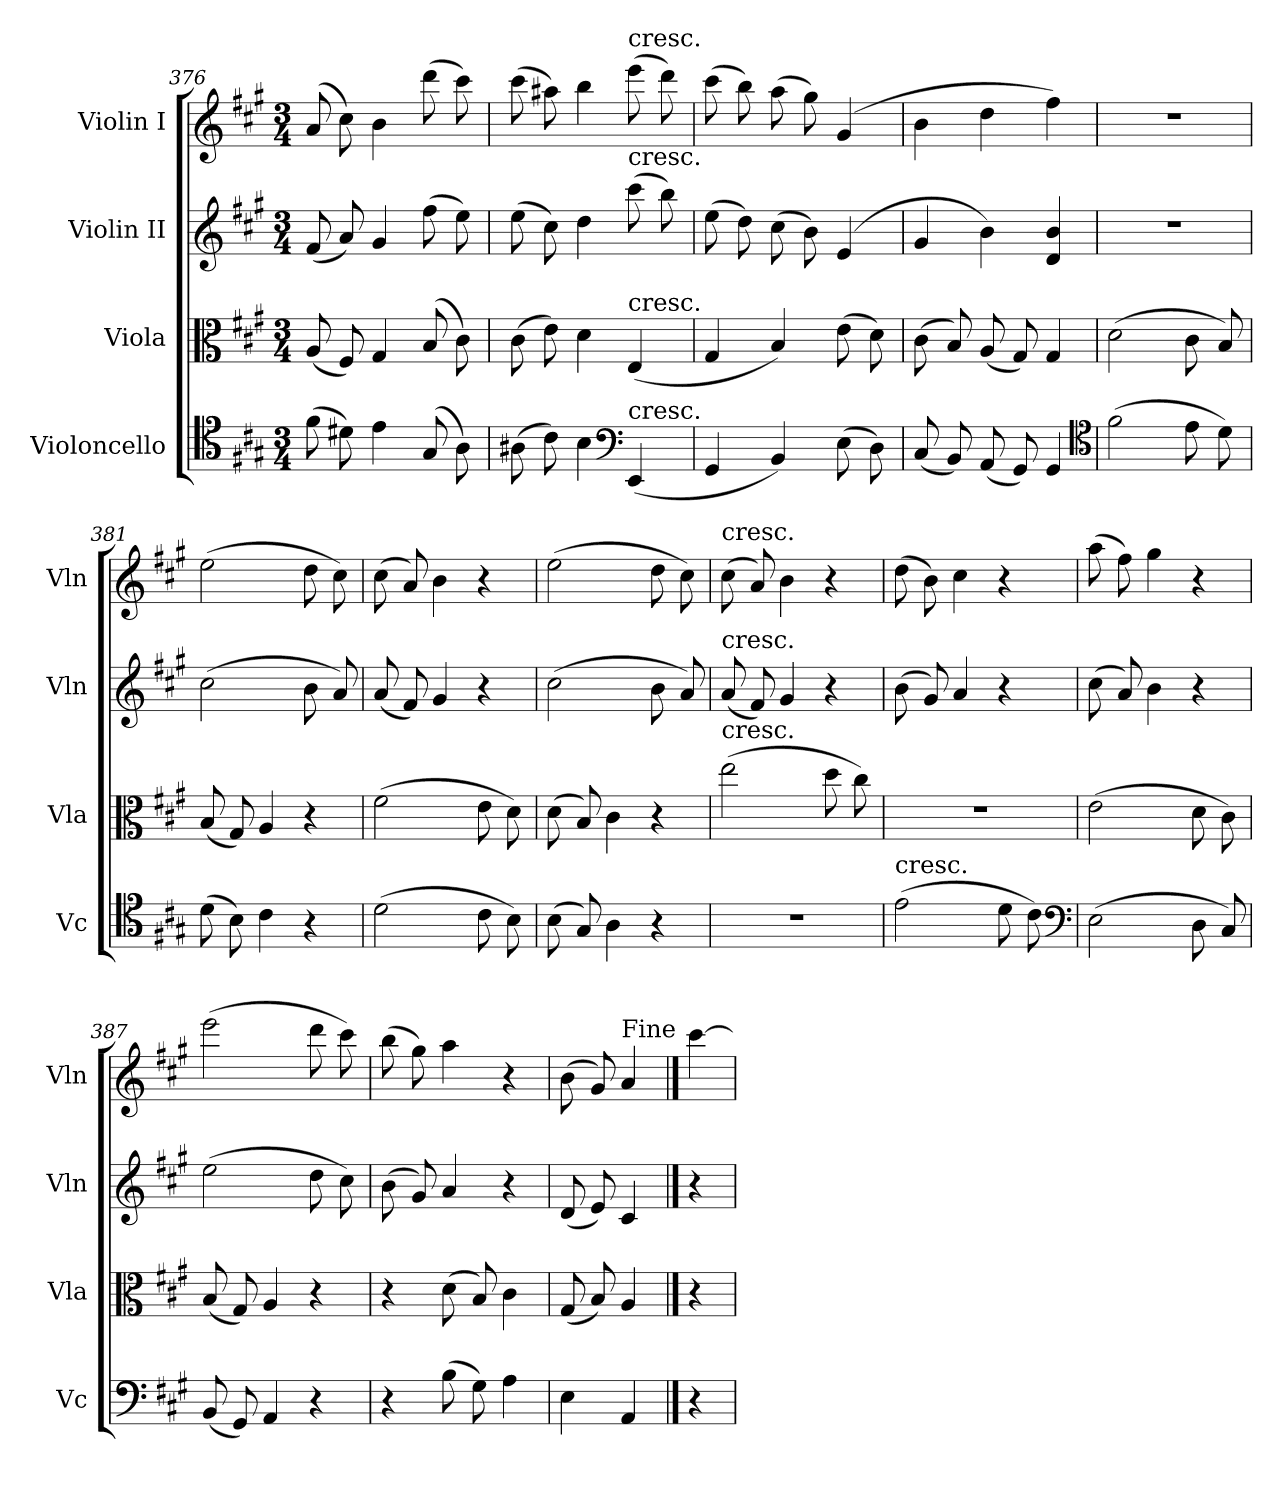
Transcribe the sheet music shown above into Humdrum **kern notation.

**kern	**kern	**kern	**kern
*part4	*part3	*part2	*part1
*staff4	*staff3	*staff2	*staff1
*I"Violoncello	*I"Viola	*I"Violin II	*I"Violin I
*I'Vc	*I'Vla	*I'Vln	*I'Vln
*clefC4	*clefC3	*clefG2	*clefG2
*k[f#c#g#]	*k[f#c#g#]	*k[f#c#g#]	*k[f#c#g#]
*A:	*A:	*A:	*A:
*M3/4	*M3/4	*M3/4	*M3/4
=376	=376	=376	=376
(8f#	(8A	(8f#	(8a
8d#X)	8F#)	8a)	8cc#)
4e	4G#	4g#	4b
(8G#	(8B	(8ff#	(8ddd
8A)	8c#)	8ee)	8ccc#)
=377	=377	=377	=377
(8A#X	(8c#	(8ee	(8ccc#
8c#)	8e)	8cc#)	8aa#X)
4B	4d	4dd	4bb
*clefF4	*	*	*
!	!	!	!LO:TX:a:t=cresc.
!	!	!LO:TX:a:t=cresc.	!
!	!LO:TX:a:t=cresc.	!	!
!LO:TX:a:t=cresc.	!	!	!
(4EE	(4E	(8ccc#	(8eee
.	.	8bb)	8ddd)
=378	=378	=378	=378
4GG#	4G#	(8ee	(8ccc#
.	.	8dd)	8bb)
4BB)	4B)	(8cc#	(8aa
.	.	8b)	8gg#)
(8E	(8e	(4e	(4g#
8D)	8d)	.	.
=379	=379	=379	=379
(8C#	(8c#	4g#	4b
8BB)	8B)	.	.
(8AA	(8A	4b)	4dd
8GG#)	8G#)	.	.
4GG#	4G#	4d 4b	4ff#)
*clefC4	*	*	*
=380	=380	=380	=380
(2f#	(2d	2.r	2.r
8e	8c#	.	.
8d)	8B)	.	.
=381	=381	=381	=381
(8d	(8B	(2cc#	(2ee
8B)	8G#)	.	.
4c#	4A	.	.
4r	4r	8b	8dd
.	.	8a)	8cc#)
=382	=382	=382	=382
(2d	(2f#	(8a	(8cc#
.	.	8f#)	8a)
.	.	4g#	4b
8c#	8e	4r	4r
8B)	8d)	.	.
=383	=383	=383	=383
(8B	(8d	(2cc#	(2ee
8G#)	8B)	.	.
4A	4c#	.	.
4r	4r	8b	8dd
.	.	8a)	8cc#)
=384	=384	=384	=384
!	!	!	!LO:TX:a:t=cresc.
!	!	!LO:TX:a:t=cresc.	!
!	!LO:TX:a:t=cresc.	!	!
2.r	(2ee	(8a	(8cc#
.	.	8f#)	8a)
.	.	4g#	4b
.	8dd	4r	4r
.	8cc#)	.	.
=385	=385	=385	=385
!LO:TX:a:t=cresc.	!	!	!
(2e	2.r	(8b	(8dd
.	.	8g#)	8b)
.	.	4a	4cc#
8d	.	4r	4r
8c#)	.	.	.
*clefF4	*	*	*
=386	=386	=386	=386
(2E	(2e	(8cc#	(8aa
.	.	8a)	8ff#)
.	.	4b	4gg#
8D	8d	4r	4r
8C#)	8c#)	.	.
=387	=387	=387	=387
(8BB	(8B	(2ee	(2eee
8GG#)	8G#)	.	.
4AA	4A	.	.
4r	4r	8dd	8ddd
.	.	8cc#)	8ccc#)
=388	=388	=388	=388
4r	4r	(8b	(8bb
.	.	8g#)	8gg#)
(8B	(8d	4a	4aa
8G#)	8B)	.	.
4A	4c#	4r	4r
=389	=389	=389	=389
4E	(8G#	(8d	(8b
.	8B)	8e)	8g#)
!	!	!	!LO:TX:a:t=Fine
4AA	4A	4c#	4a
==	==	==	==
4r	4r	4r	[4ccc#
=	=	=	=
*-	*-	*-	*-
